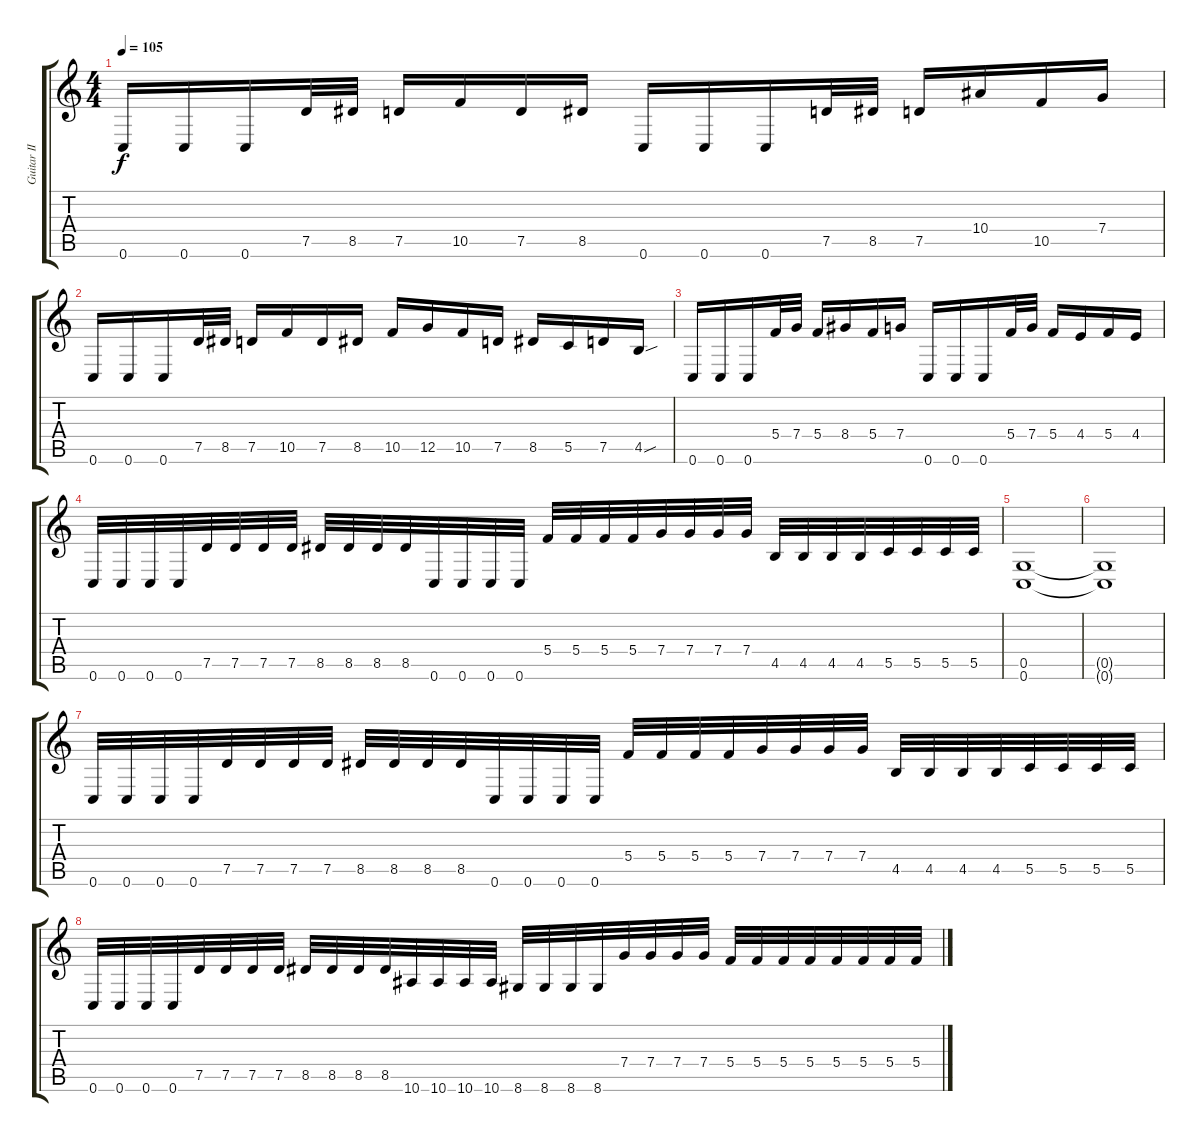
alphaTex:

\track ("Guitar II" "Guitar II") {instrument distortionguitar}
\staff {score tabs}
\tuning (D4 A3 F3 C3 G2 C2) {hide}
\ts (4 4)
\tempo 105
\clef g2
\ks c
0.6.16{dy f} 0.6.16 0.6.16 7.5.32 8.5.32 7.5.16 10.5.16 7.5.16 8.5.16 0.6.16 0.6.16 0.6.16 7.5.32 8.5.32 7.5.16 10.4.16 10.5.16 7.4.16 |
0.6.16 0.6.16 0.6.16 7.5.32 8.5.32 7.5.16 10.5.16 7.5.16 8.5.16 10.5.16 12.5.16 10.5.16 7.5.16 8.5.16 5.5.16 7.5.16 4.5{sou}.16 |
0.6.16 0.6.16 0.6.16 5.4.32 7.4.32 5.4.16 8.4.16 5.4.16 7.4.16 0.6.16 0.6.16 0.6.16 5.4.32 7.4.32 5.4.16 4.4.16 5.4.16 4.4.16 |
0.6.32 0.6.32 0.6.32 0.6.32 7.5.32 7.5.32 7.5.32 7.5.32 8.5.32 8.5.32 8.5.32 8.5.32 0.6.32 0.6.32 0.6.32 0.6.32 5.4.32 5.4.32 5.4.32 5.4.32 7.4.32 7.4.32 7.4.32 7.4.32 4.5.32 4.5.32 4.5.32 4.5.32 5.5.32 5.5.32 5.5.32 5.5.32 |
(0.5 0.6).1 |
(0.5{t} 0.6{t}).1 |
0.6.32 0.6.32 0.6.32 0.6.32 7.5.32 7.5.32 7.5.32 7.5.32 8.5.32 8.5.32 8.5.32 8.5.32 0.6.32 0.6.32 0.6.32 0.6.32 5.4.32 5.4.32 5.4.32 5.4.32 7.4.32 7.4.32 7.4.32 7.4.32 4.5.32 4.5.32 4.5.32 4.5.32 5.5.32 5.5.32 5.5.32 5.5.32 |
0.6.32 0.6.32 0.6.32 0.6.32 7.5.32 7.5.32 7.5.32 7.5.32 8.5.32 8.5.32 8.5.32 8.5.32 10.6.32 10.6.32 10.6.32 10.6.32 8.6.32 8.6.32 8.6.32 8.6.32 7.4.32 7.4.32 7.4.32 7.4.32 5.4.32 5.4.32 5.4.32 5.4.32 5.4.32 5.4.32 5.4.32 5.4.32
